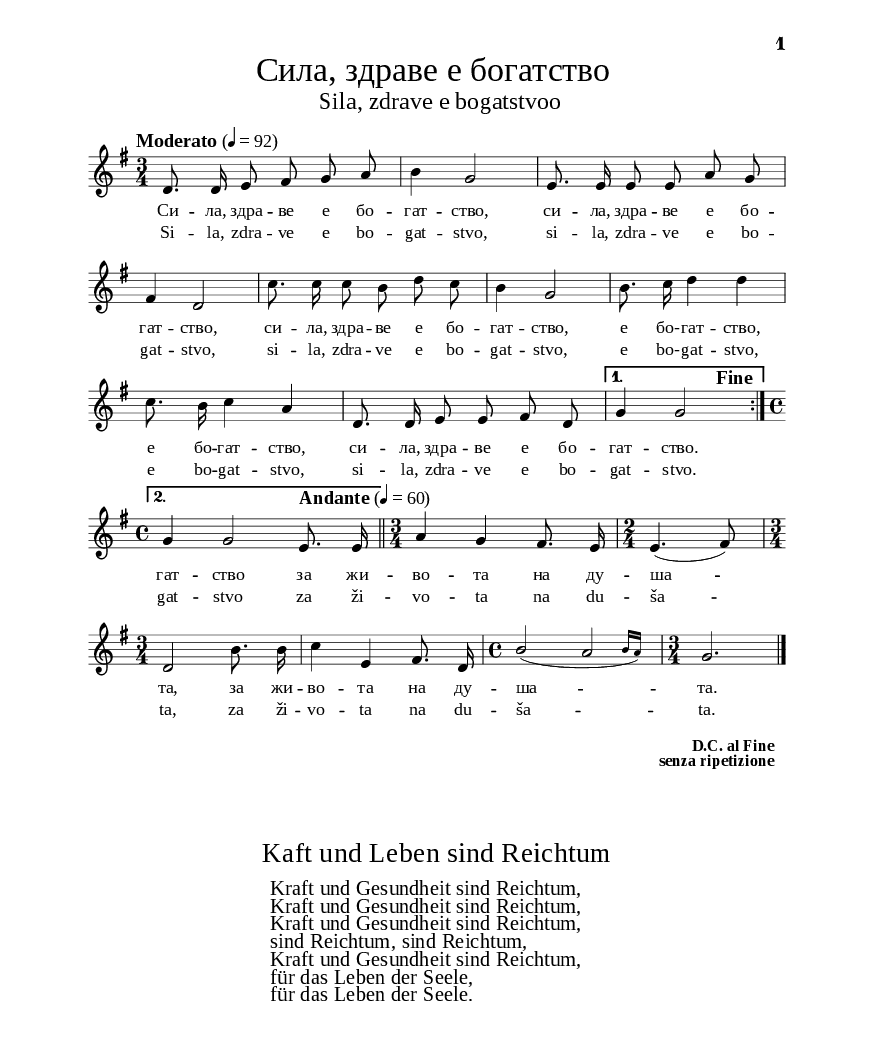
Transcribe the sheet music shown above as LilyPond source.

\version "2.24.3"

% include paper part and global functions
\include "include/globals.ily"

\bookpart {
  \label #'ref112_1
  \tocItem \markup "Сила, здраве е богатство – Sila, zdrave e bogatstvo"
  \include "include/bookpart-paper.ily"
  \score {
    \include "include/score-layout.ily"


    \new Voice \relative c' {
      \clef treble
      \key g \major
      \time 3/4
      \tempoFunc "Moderato" 4 "92"
      \autoBeamOff

      \repeat volta 2 {
        d8. d16 e8 fis8 g8 a8 | b4 g2 | e8. e16 e8 e8 a8 g8 | \break



        fis4 d2 |  c'8. c16 c8 b8 d8 c8 | b4 g2 | b8. c16 d4 d4 | \break

        c8. b16 c4 a4 |    d,8. d16 e8 e8 fis8 d8
        \override Score.MetronomeMark.outside-staff-priority = #99
      } \alternative {
        { | g4 \tempo "         Fine" g2 | \break }
        {
          \time 4/4 g4 g2

          \override Score.MetronomeMark.outside-staff-priority = #99
          %\override Score.MetronomeMark.X-extent=#'(-4.5 . 0)
          \tempoFunc "Andante" 4 "60"

          e8. e16
        }
      }

      \bar "||" \time 3/4  a4 g4 fis8. e16


      \time 2/4  e4. ( fis8 ) \break

      | \time 3/4  d2 b'8. b16 | c4 e,4 fis8. d16 | \time 4/4 \stemUp b'2 ( \afterGrace a2 { b16[ a] )} |
      \time 3/4  |
      g2. \bar "|."


    }



    \addlyrics {
      Си -- ла,
      здра -- ве е бо -- гат -- ство, си -- ла, здра --
      ве е бо -- гат -- ство, си -- ла, здра -- ве е
      бо -- гат -- ство, е "бо-" -- гат -- ство, е бо --
      гат -- ство, си -- ла, здра -- ве е бо -- гат --
      ство. гат -- ство за жи -- во -- та на ду -- ша
      -- та, за жи -- во -- та на ду -- ша -- та.
    }
    \addlyrics {
      Si -- la,
      zdra -- ve e bo -- gat -- stvo, si -- la, zdra --
      ve e bo -- gat -- stvo, si -- la, zdra -- ve e
      bo -- gat -- stvo, e "bo-" -- gat -- stvo, e bo --
      gat -- stvo, si -- la, zdra -- ve e bo -- gat --
      stvo. gat -- stvo za ži -- vo -- ta na du -- ša
      -- ta, za ži -- vo -- ta na du -- ša -- ta.
    }

    \header {
      title = \titleFunc "Сила, здраве е богатство "" Sila, zdrave e bogatstvoo"
    }

    \midi{}

  } % score
  \markup \empty-one

  \markup \dc-two "D.C. al Fine" "senza ripetizione"


  % include foreign translation(s) of the song

  \markup \vspace #3


  \version "2.24.3"

\markup \fill-line { \fontsize #deTitleFontSize "Kaft und Leben sind Reichtum" }

\markup \null
\markup \null
\markup \abs-fontsize #10 {
  \hspace #25
  \override #`(baseline-skip . ,deCoupletBaselineSkip)

  \column { 
    \line {  Kraft und Gesundheit sind Reichtum,}
    \line {  Kraft und Gesundheit sind Reichtum,}
    \line {  Kraft und Gesundheit sind Reichtum,}
    \line { sind Reichtum, sind Reichtum,}
    \line {  Kraft und Gesundheit sind Reichtum,}
    \line { für das Leben der Seele, }
    \line { für das Leben der Seele. }



  }


}


} % bookpart
